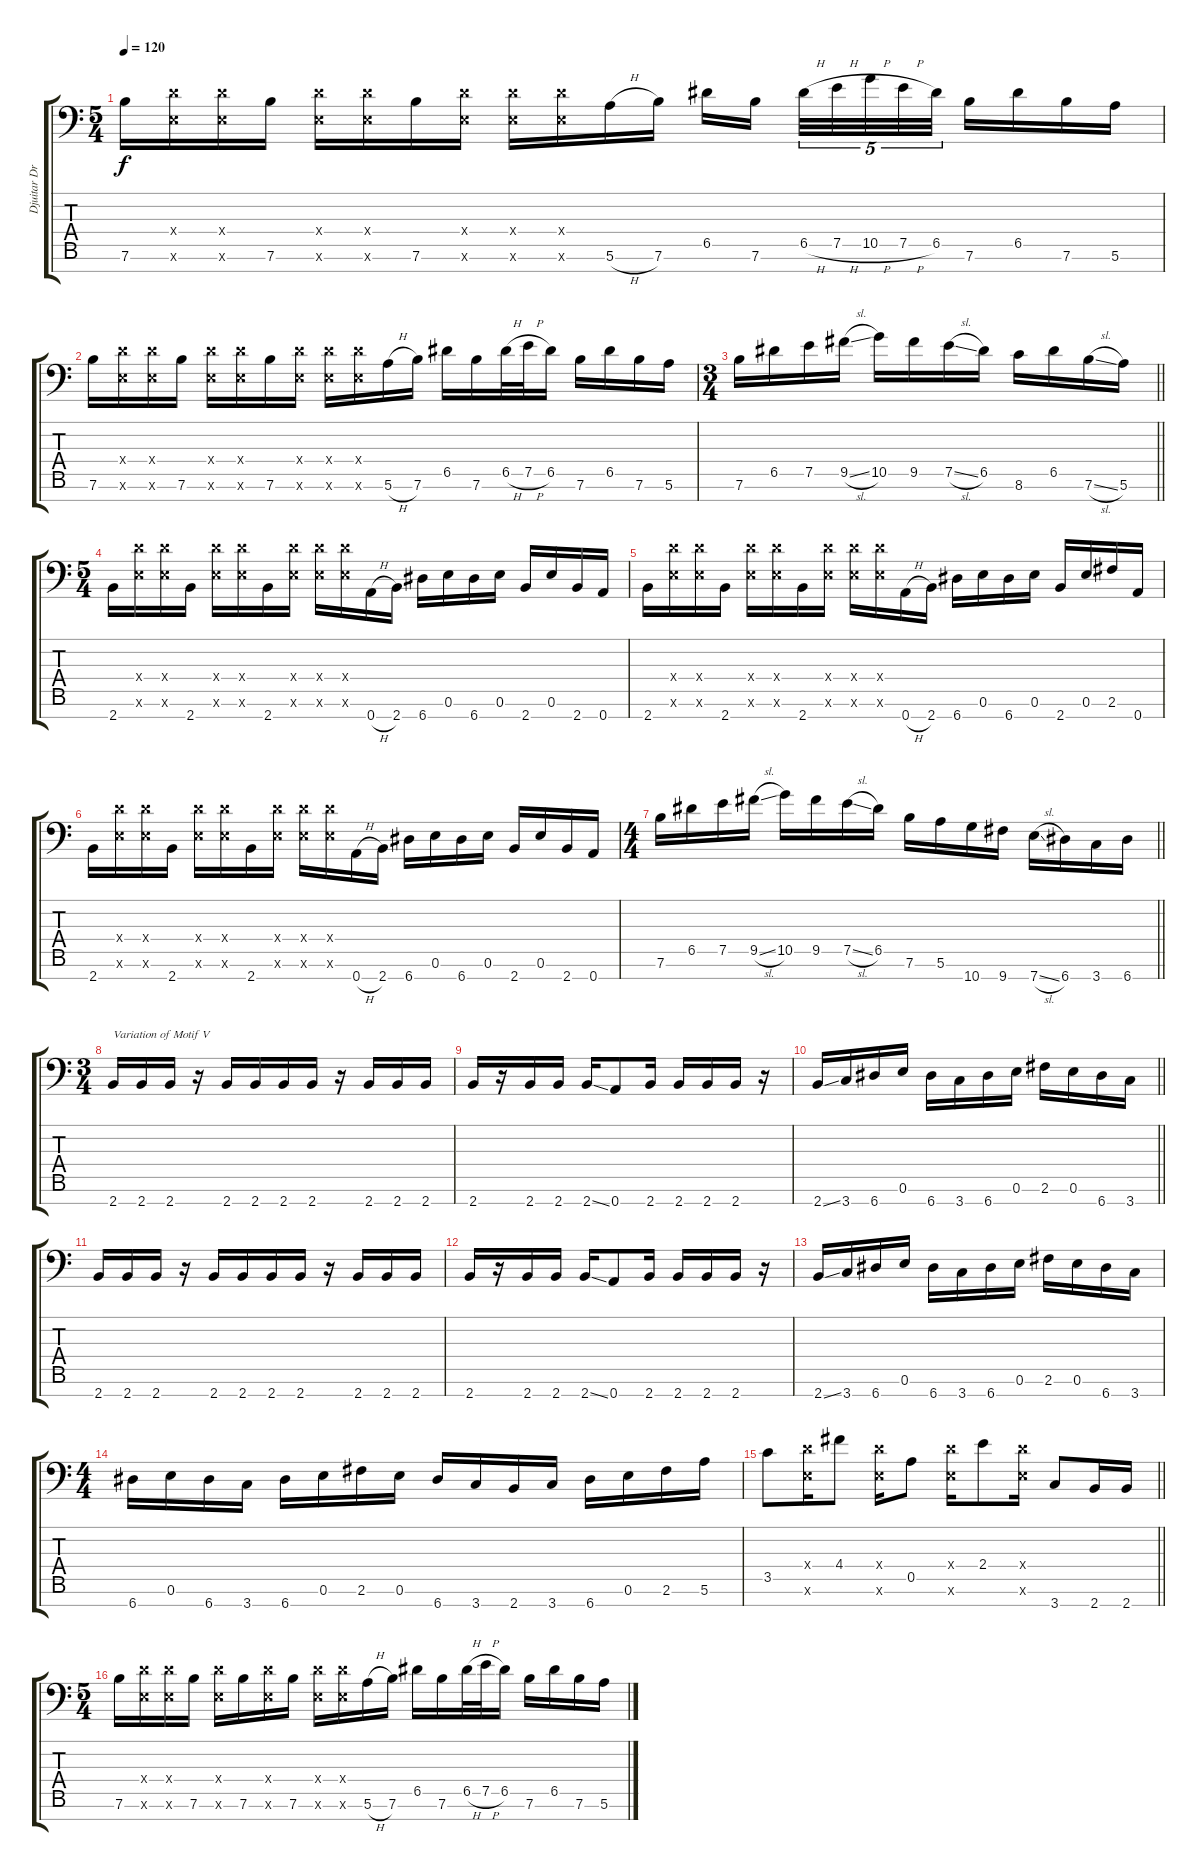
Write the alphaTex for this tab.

\track ("Djuitar Dropped A" "Djuitar Dr") {instrument distortionguitar}
\staff {score tabs}
\tuning (E4 B3 G3 D3 A2 E2 A1) {hide}
\ts (5 4)
\tempo 120
\clef f4
\ks c
7.6.16{dy f} (0.4{x} 0.6{x}).16 (0.4{x} 0.6{x}).16 7.6.16 (0.4{x} 0.6{x}).16 (0.4{x} 0.6{x}).16 7.6.16 (0.4{x} 0.6{x}).16 (0.4{x} 0.6{x}).16 (0.4{x} 0.6{x}).16 5.6{h}.16 7.6.16 6.5.16 7.6.16{beam splitsecondary} 6.5{h}.32{tu (5 4)} 7.5{h}.32{tu (5 4)} 10.5{h}.32{tu (5 4)} 7.5{h}.32{tu (5 4)} 6.5.32{tu (5 4)} 7.6.16 6.5.16 7.6.16 5.6.16 |
7.6.16 (0.4{x} 0.6{x}).16 (0.4{x} 0.6{x}).16 7.6.16 (0.4{x} 0.6{x}).16 (0.4{x} 0.6{x}).16 7.6.16 (0.4{x} 0.6{x}).16 (0.4{x} 0.6{x}).16 (0.4{x} 0.6{x}).16 5.6{h}.16 7.6.16 6.5.16 7.6.16 6.5{h}.32 7.5{h}.32 6.5.16 7.6.16 6.5.16 7.6.16 5.6.16 |
\ts (3 4)
\barLineRight lightlight
7.6.16 6.5.16 7.5.16 9.5{sl}.16 10.5.16 9.5.16 7.5{sl}.16 6.5.16 8.6.16 6.5.16 7.6{sl}.16 5.6.16 |
\ts (5 4)
2.7.16 (0.4{x} 0.6{x}).16 (0.4{x} 0.6{x}).16 2.7.16 (0.4{x} 0.6{x}).16 (0.4{x} 0.6{x}).16 2.7.16 (0.4{x} 0.6{x}).16 (0.4{x} 0.6{x}).16 (0.4{x} 0.6{x}).16 0.7{h}.16 2.7.16 6.7.16 0.6.16 6.7.16 0.6.16 2.7.16 0.6.16 2.7.16 0.7.16 |
2.7.16 (0.4{x} 0.6{x}).16 (0.4{x} 0.6{x}).16 2.7.16 (0.4{x} 0.6{x}).16 (0.4{x} 0.6{x}).16 2.7.16 (0.4{x} 0.6{x}).16 (0.4{x} 0.6{x}).16 (0.4{x} 0.6{x}).16 0.7{h}.16 2.7.16 6.7.16 0.6.16 6.7.16 0.6.16 2.7.16 0.6.16 2.6.16 0.7.16 |
2.7.16 (0.4{x} 0.6{x}).16 (0.4{x} 0.6{x}).16 2.7.16 (0.4{x} 0.6{x}).16 (0.4{x} 0.6{x}).16 2.7.16 (0.4{x} 0.6{x}).16 (0.4{x} 0.6{x}).16 (0.4{x} 0.6{x}).16 0.7{h}.16 2.7.16 6.7.16 0.6.16 6.7.16 0.6.16 2.7.16 0.6.16 2.7.16 0.7.16 |
\ts (4 4)
\barLineRight lightlight
7.6.16 6.5.16 7.5.16 9.5{sl}.16 10.5.16 9.5.16 7.5{sl}.16 6.5.16 7.6.16 5.6.16 10.7.16 9.7.16 7.7{sl}.16 6.7.16 3.7.16 6.7.16 |
\ts (3 4)
\section ("" "")
2.7.16{txt "Variation of Motif V"} 2.7.16 2.7.16 r.16 2.7.16 2.7.16 2.7.16 2.7.16 r.16 2.7.16 2.7.16 2.7.16 |
2.7.16 r.16 2.7.16 2.7.16 2.7{ss}.16 0.7.8 2.7.16 2.7.16 2.7.16 2.7.16 r.16 |
\barLineRight lightlight
2.7{ss}.16 3.7.16 6.7.16 0.6.16 6.7.16 3.7.16 6.7.16 0.6.16 2.6.16 0.6.16 6.7.16 3.7.16 |
2.7.16 2.7.16 2.7.16 r.16 2.7.16 2.7.16 2.7.16 2.7.16 r.16 2.7.16 2.7.16 2.7.16 |
2.7.16 r.16 2.7.16 2.7.16 2.7{ss}.16 0.7.8 2.7.16 2.7.16 2.7.16 2.7.16 r.16 |
2.7{ss}.16 3.7.16 6.7.16 0.6.16 6.7.16 3.7.16 6.7.16 0.6.16 2.6.16 0.6.16 6.7.16 3.7.16 |
\ts (4 4)
6.7.16 0.6.16 6.7.16 3.7.16 6.7.16 0.6.16 2.6.16 0.6.16 6.7.16 3.7.16 2.7.16 3.7.16 6.7.16 0.6.16 2.6.16 5.6.16 |
\barLineRight lightlight
3.5.8 (0.4{x} 0.6{x}).16 4.4.8 (0.4{x} 0.6{x}).16 0.5.8 (0.4{x} 0.6{x}).16 2.4.8 (0.4{x} 0.6{x}).16 3.7.8 2.7.16 2.7.16 |
\ts (5 4)
\section ("" "")
7.6.16 (0.4{x} 0.6{x}).16 (0.4{x} 0.6{x}).16 7.6.16 (0.4{x} 0.6{x}).16 7.6.16 (0.4{x} 0.6{x}).16 7.6.16 (0.4{x} 0.6{x}).16 (0.4{x} 0.6{x}).16 5.6{h}.16 7.6.16 6.5.16 7.6.16 6.5{h}.32 7.5{h}.32 6.5.16 7.6.16 6.5.16 7.6.16 5.6.16
